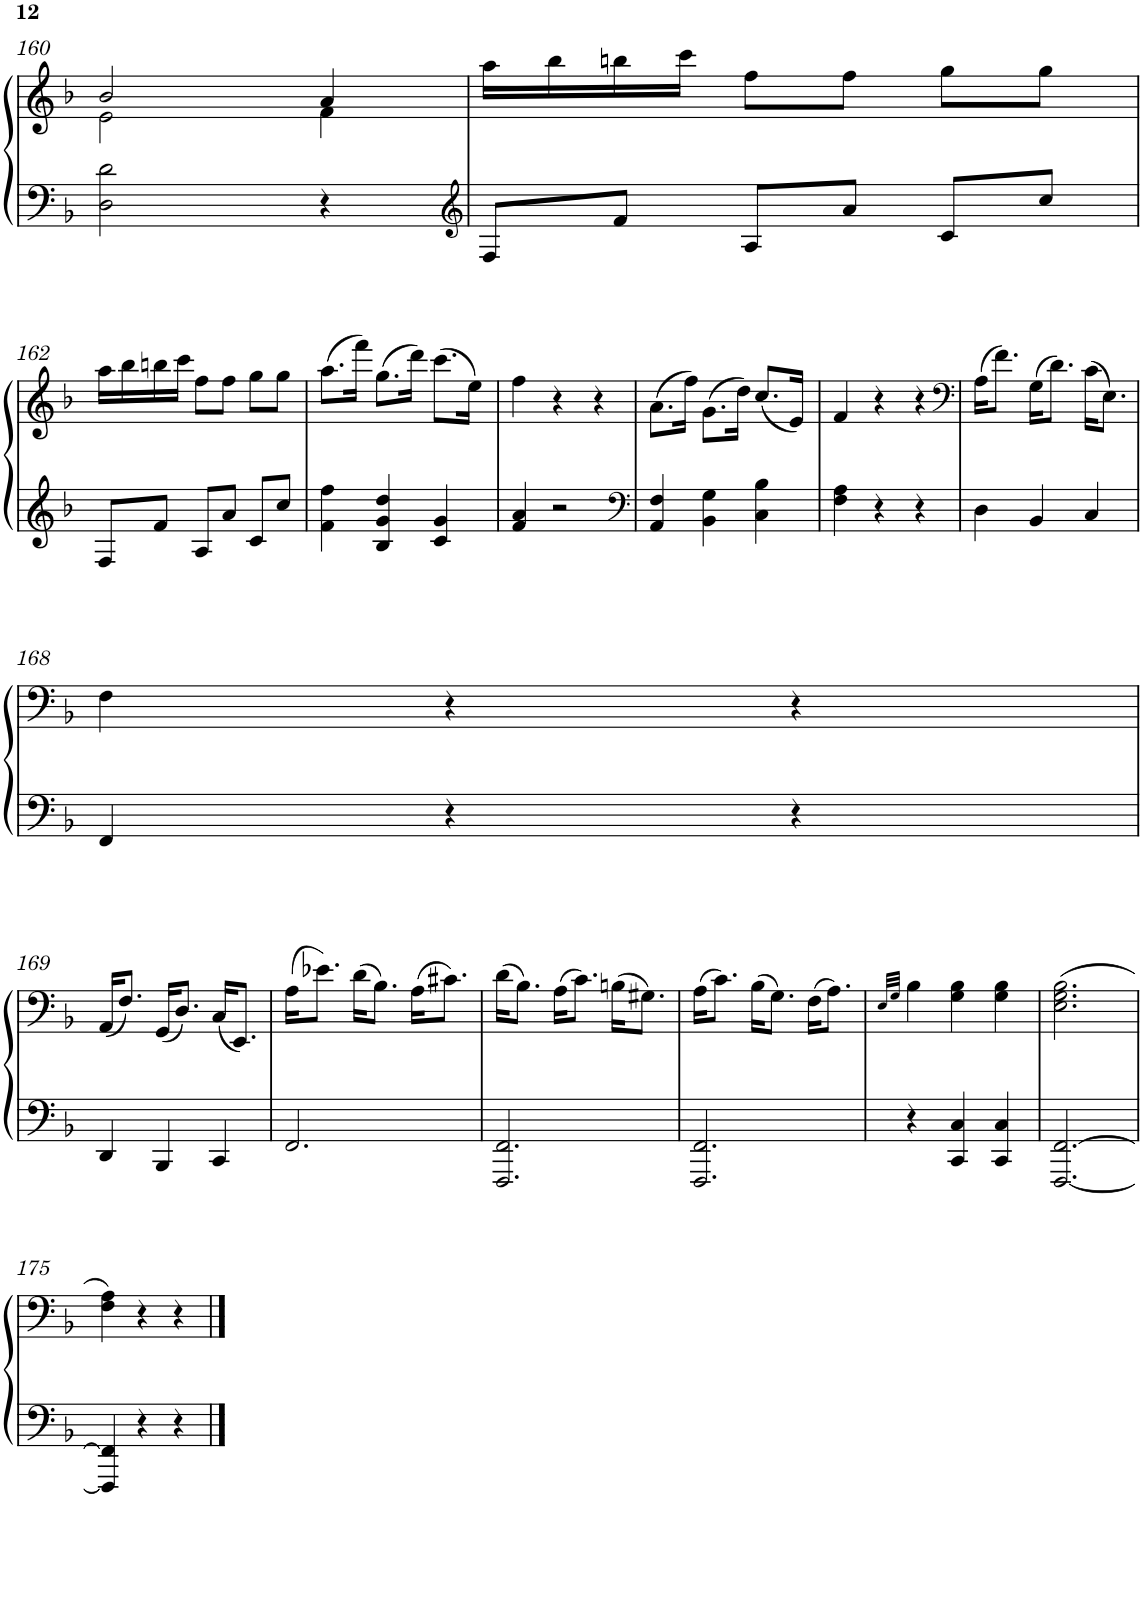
**kern	**kern
*part1	*part1
*staff2	*staff1
*I"Piano	*
*I'Pno.	*
!!LO:PB:g=z
*clefF4	*clefG2
*k[b-]	*k[b-]
*F:	*F:
*M3/4	*M3/4
=160	=160
*	*^
2D\ 2d\	2b-/	2e\
4r	4a/	4f\
*	*v	*v
=161	=161
*clefG2	*
8F/L	16aa\LL
.	16bb-\
8f/J	16bbn\
.	16ccc\JJ
8A/L	8ff\L
8a/J	8ff\J
8c/L	8gg\L
8cc/J	8gg\J
!!LO:LB:g=z
=162	=162
8F/L	16aa\LL
.	16bb-\
8f/J	16bbn\
.	16ccc\JJ
8A/L	8ff\L
8a/J	8ff\J
8c/L	8gg\L
8cc/J	8gg\J
=163	=163
4f\ 4ff\	(>8.aa\L
.	16fff\Jk)
4B-/ 4g/ 4dd/	(>8.gg\L
.	16ddd\Jk)
4c/ 4g/	(>8.ccc\L
.	16ee\Jk)
=164	=164
4f/ 4a/	4ff\
2r	4r
.	4r
=165	=165
*clefF4	*
4AA/ 4F/	(>8.a\L
.	16ff\Jk)
4BB-\ 4G\	(>8.g\L
.	16dd\Jk)
4C\ 4B-\	(<8.cc/L
.	16e/Jk)
=166	=166
4F\ 4A\	4f/
4r	4r
4r	4r
=167	=167
*	*clefF4
4D\	(>16A\KL
.	8.f\J)
4BB-/	(>16G\KL
.	8.d\J)
4C/	(>16c\KL
.	8.E\J)
!!LO:LB:g=z
=168	=168
4FF/	4F\
4r	4r
4r	4r
!!LO:LB:g=z
=169	=169
4DD/	(<16AA/KL
.	8.F/J)
4BBB-/	(<16GG/KL
.	8.D/J)
4CC/	(<16C/KL
.	8.EE/J)
=170	=170
2.FF/	(>16A\KL
.	8.e-X\J)
.	(>16d\KL
.	8.B-\J)
.	(>16A\KL
.	8.c#X\J)
=171	=171
2.FFF/ 2.FF/	(>16d\KL
.	8.B-\J)
.	(>16A\KL
.	8.c\J)
.	(>16Bn\KL
.	8.G#X\J)
=172	=172
2.FFF/ 2.FF/	(>16A\KL
.	8.c\J)
.	(>16B-\KL
.	8.G\J)
.	(>16F\KL
.	8.A\J)
=173	=173
.	32qE/LLL
.	32qG/JJJ
4r	4B-\
4CC/ 4C/	4G\ 4B-\
4CC/ 4C/	4G\ 4B-\
=174	=174
[2.FFF/ [2.FF/	(2.E\ 2.G\ 2.B-\
!!LO:LB:g=z
=175	=175
4FFF/] 4FF/]	4F\ 4A\)
4r	4r
4r	4r
==	==
*-	*-
